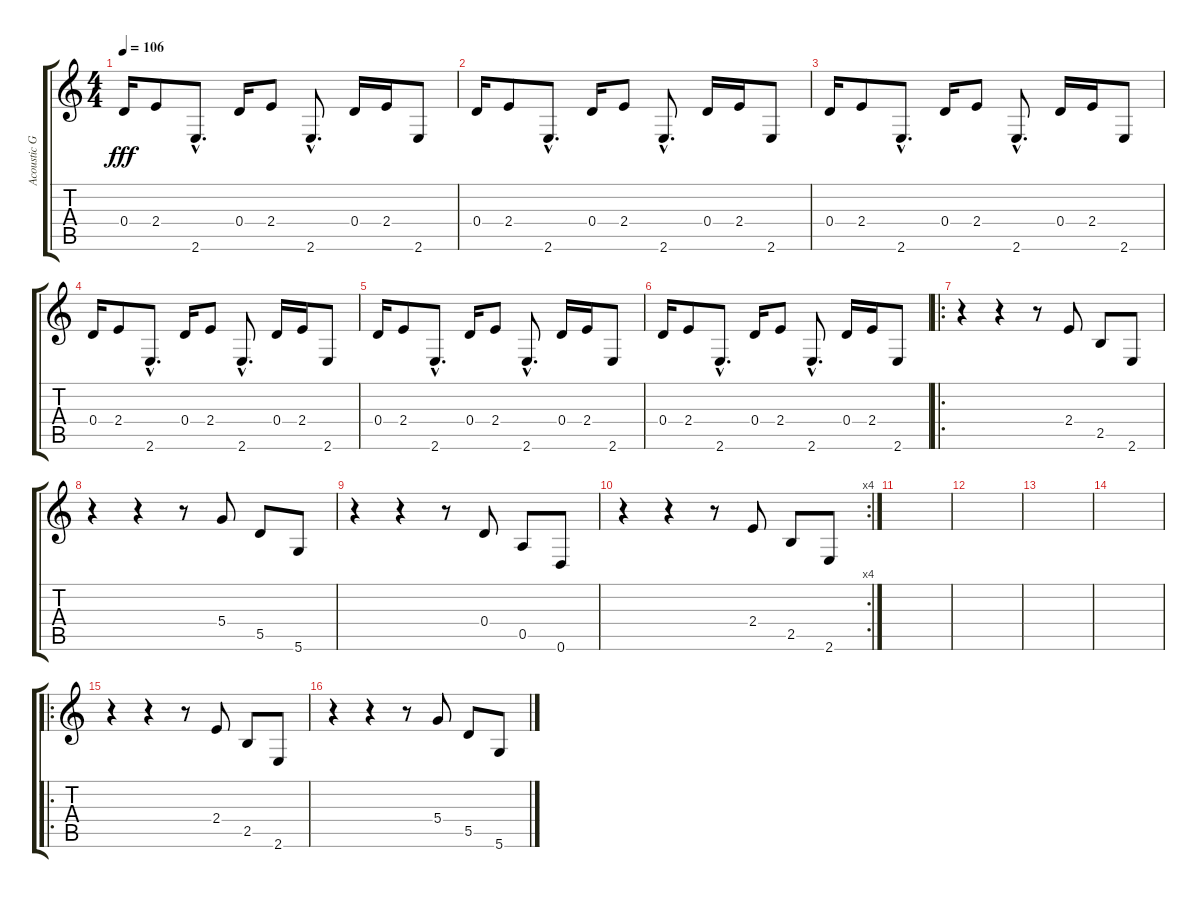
\track ("Acoustic Guitar" "Acoustic G") {instrument acousticguitarsteel}
\staff {score tabs}
\tuning (E4 B3 G3 D3 A2 D2) {hide}
\ts (4 4)
\tempo 106
\clef g2
\ks c
0.4.16{dy fff instrument acousticguitarsteel} 2.4.8 2.6{hac}.8{d} 0.4.16 2.4.8 2.6{hac}.8{d} 0.4.16 2.4.16 2.6.8 |
0.4.16 2.4.8 2.6{hac}.8{d} 0.4.16 2.4.8 2.6{hac}.8{d} 0.4.16 2.4.16 2.6.8 |
0.4.16 2.4.8 2.6{hac}.8{d} 0.4.16 2.4.8 2.6{hac}.8{d} 0.4.16 2.4.16 2.6.8 |
0.4.16 2.4.8 2.6{hac}.8{d} 0.4.16 2.4.8 2.6{hac}.8{d} 0.4.16 2.4.16 2.6.8 |
0.4.16 2.4.8 2.6{hac}.8{d} 0.4.16 2.4.8 2.6{hac}.8{d} 0.4.16 2.4.16 2.6.8 |
0.4.16 2.4.8 2.6{hac}.8{d} 0.4.16 2.4.8 2.6{hac}.8{d} 0.4.16 2.4.16 2.6.8 |
\ro
r.4 r.4 r.8 2.4.8 2.5.8 2.6.8 |
r.4 r.4 r.8 5.4.8 5.5.8 5.6.8 |
r.4 r.4 r.8 0.4.8 0.5.8 0.6.8 |
\rc 4
r.4 r.4 r.8 2.4.8 2.5.8 2.6.8 |
|
|
|
|
\ro
r.4 r.4 r.8 2.4.8 2.5.8 2.6.8 |
r.4 r.4 r.8 5.4.8 5.5.8 5.6.8
